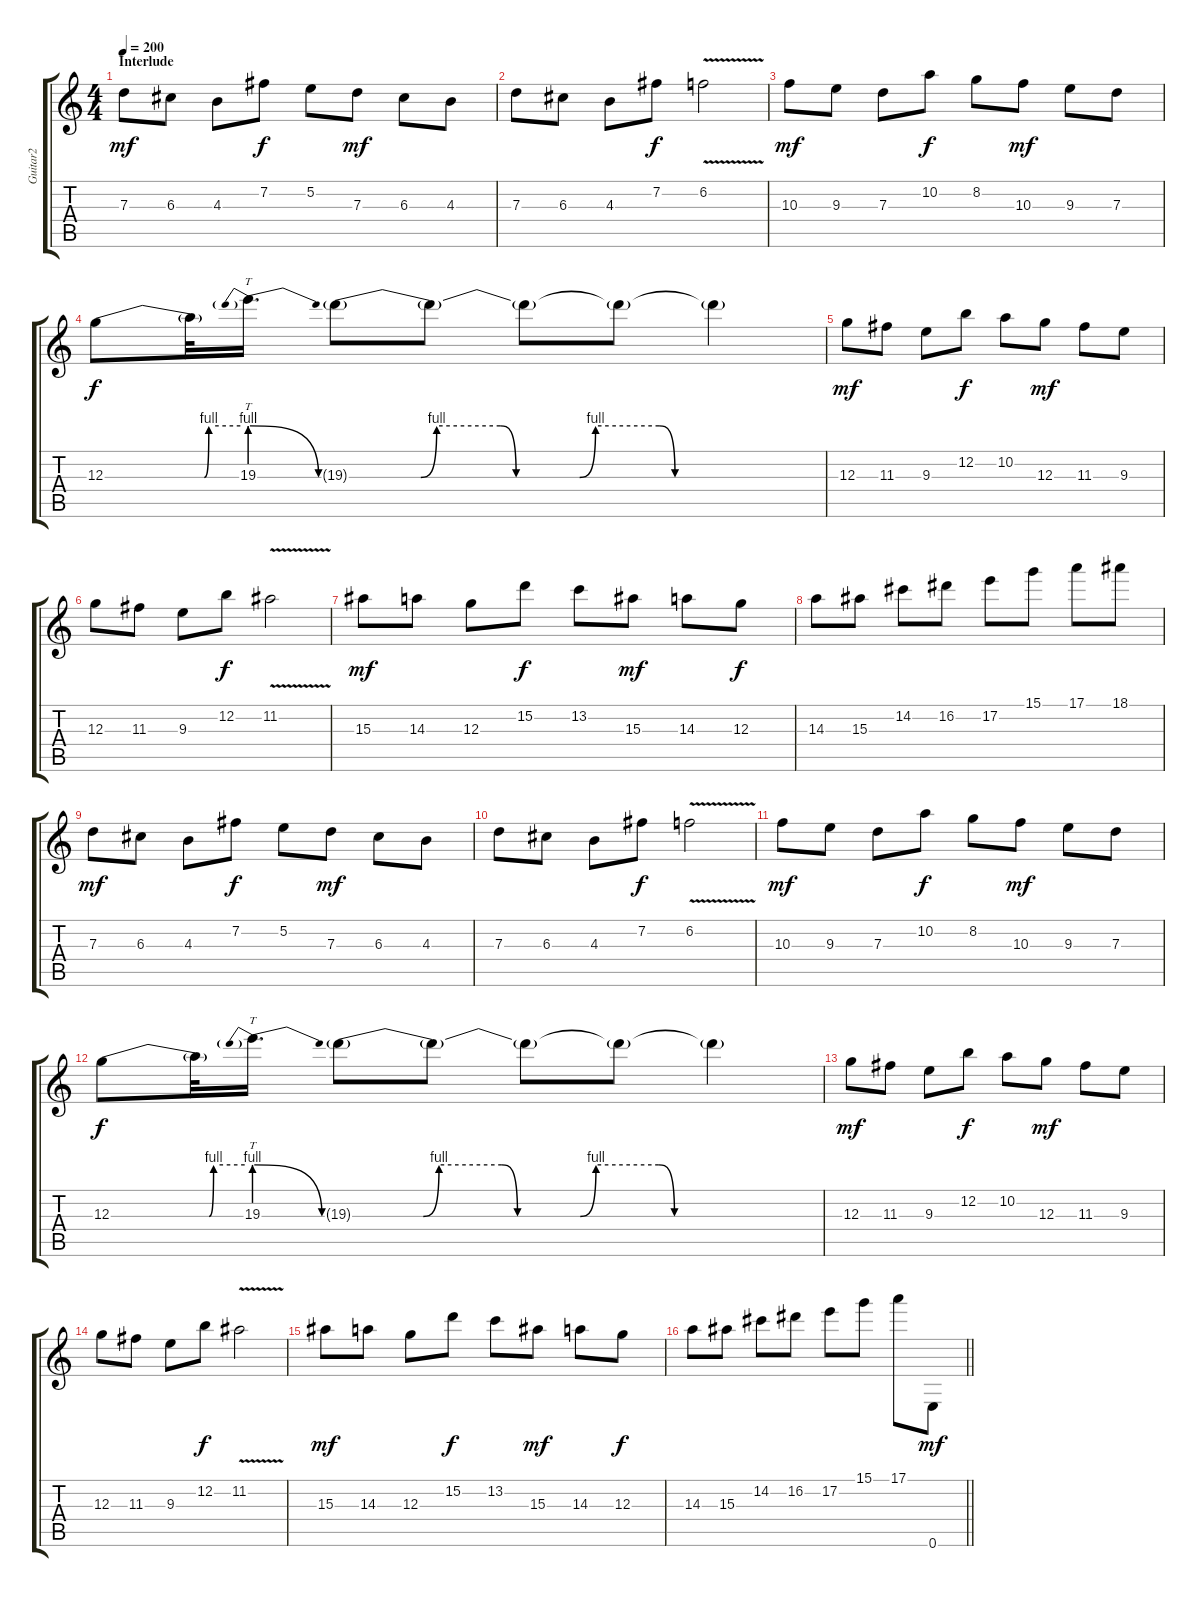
\track ("Guitar2" "Guitar2") {instrument distortionguitar}
\staff {score tabs}
\tuning (E4 B3 G3 D3 A2 E2) {hide}
\ts (4 4)
\section ("" "Interlude")
\tempo 200
\clef g2
\ks c
7.3.8{dy mf} 6.3.8 4.3.8 7.2.8{dy f} 5.2.8 7.3.8{dy mf} 6.3.8 4.3.8 |
7.3.8 6.3.8 4.3.8 7.2.8{dy f} 6.2{v}.2 |
10.3.8{dy mf} 9.3.8 7.3.8 10.2.8{dy f} 8.2.8 10.3.8{dy mf} 9.3.8 7.3.8 |
12.3{be (custom 0 0 44 0 46 4 60 4)}.8{dy f} 12.3{t}.32 19.3{be (prebendrelease 0 4 60 0)}.16{tt d} 19.3{be (custom 0 0 9 0 11 4 19 4 21 0 29 0 31 4 39 4 41 0 60 0) g}.8 19.3{t}.8 19.3{t}.8 19.3{t}.8 19.3{t}.4 |
12.3.8{dy mf} 11.3.8 9.3.8 12.2.8{dy f} 10.2.8 12.3.8{dy mf} 11.3.8 9.3.8 |
12.3.8 11.3.8 9.3.8 12.2.8{dy f} 11.2{v}.2 |
15.3.8{dy mf} 14.3.8 12.3.8 15.2.8{dy f} 13.2.8 15.3.8{dy mf} 14.3.8 12.3.8{dy f} |
14.3.8 15.3.8 14.2.8 16.2.8 17.2.8 15.1.8 17.1.8 18.1.8 |
7.3.8{dy mf} 6.3.8 4.3.8 7.2.8{dy f} 5.2.8 7.3.8{dy mf} 6.3.8 4.3.8 |
7.3.8 6.3.8 4.3.8 7.2.8{dy f} 6.2{v}.2 |
10.3.8{dy mf} 9.3.8 7.3.8 10.2.8{dy f} 8.2.8 10.3.8{dy mf} 9.3.8 7.3.8 |
12.3{be (custom 0 0 44 0 46 4 60 4)}.8{dy f} 12.3{t}.32 19.3{be (prebendrelease 0 4 60 0)}.16{tt d} 19.3{be (custom 0 0 9 0 11 4 19 4 21 0 29 0 31 4 39 4 41 0 60 0) g}.8 19.3{t}.8 19.3{t}.8 19.3{t}.8 19.3{t}.4 |
12.3.8{dy mf} 11.3.8 9.3.8 12.2.8{dy f} 10.2.8 12.3.8{dy mf} 11.3.8 9.3.8 |
12.3.8 11.3.8 9.3.8 12.2.8{dy f} 11.2{v}.2 |
15.3.8{dy mf} 14.3.8 12.3.8 15.2.8{dy f} 13.2.8 15.3.8{dy mf} 14.3.8 12.3.8{dy f} |
\barLineRight lightlight
14.3.8 15.3.8 14.2.8 16.2.8 17.2.8 15.1.8 17.1.8 0.6.8{dy mf}
